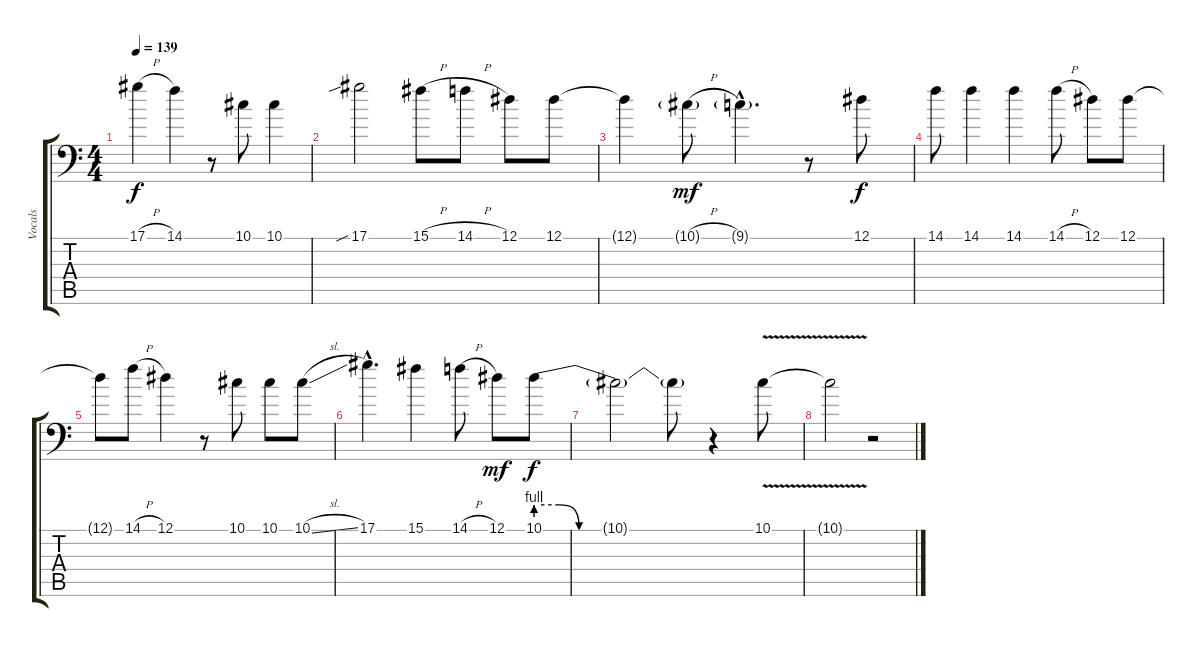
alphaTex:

\track ("Vocals" "Vocals") {instrument lead3calliope}
\staff {score tabs}
\tuning (Eb4 Bb3 Gb3 Db3 Ab2 Bb1) {hide}
\ts (4 4)
\tempo 139
\clef f4
\ks c
17.1{h}.4{dy f} 14.1.4 r.8 10.1.8 10.1.4 |
17.1{sib}.2 15.1{h}.8 14.1{h}.8 12.1.8 12.1.8 |
12.1{t}.4 10.1{h g}.8{dy mf} 9.1{g hac}.4{d} r.8 12.1.8{dy f} |
14.1.8 14.1.4 14.1.4 14.1{h}.8 12.1.8 12.1.8 |
12.1{t}.8 14.1{h}.8 12.1.4 r.8 10.1.8 10.1.8 10.1{sl}.8 |
17.1{hac}.4{d} 15.1.4 14.1{h}.8 12.1.8{dy mf} 10.1{be (custom 0 4 8 4 15 0 40 0 60 0)}.8{dy f} |
10.1{t}.2 10.1{t}.8 r.4 10.1{v}.8 |
10.1{t}.2 r.2
